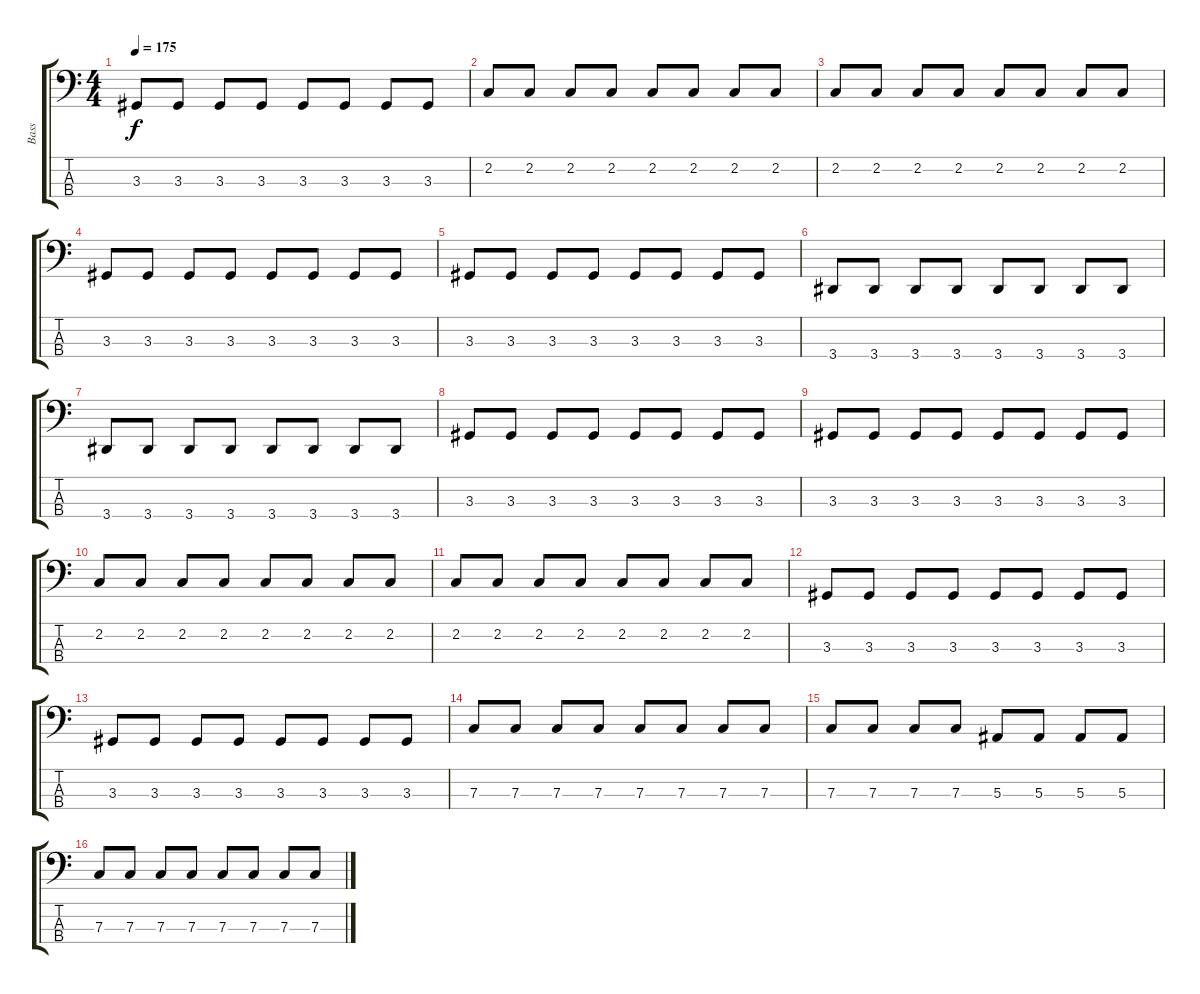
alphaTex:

\track ("Bass" "Bass") {instrument electricbassfinger}
\staff {score tabs}
\tuning (Eb2 Bb1 F1 C1) {hide}
\ts (4 4)
\tempo 175
\clef f4
\ks c
3.3.8{dy f} 3.3.8 3.3.8 3.3.8 3.3.8 3.3.8 3.3.8 3.3.8 |
2.2.8 2.2.8 2.2.8 2.2.8 2.2.8 2.2.8 2.2.8 2.2.8 |
2.2.8 2.2.8 2.2.8 2.2.8 2.2.8 2.2.8 2.2.8 2.2.8 |
3.3.8 3.3.8 3.3.8 3.3.8 3.3.8 3.3.8 3.3.8 3.3.8 |
3.3.8 3.3.8 3.3.8 3.3.8 3.3.8 3.3.8 3.3.8 3.3.8 |
3.4.8 3.4.8 3.4.8 3.4.8 3.4.8 3.4.8 3.4.8 3.4.8 |
3.4.8 3.4.8 3.4.8 3.4.8 3.4.8 3.4.8 3.4.8 3.4.8 |
3.3.8 3.3.8 3.3.8 3.3.8 3.3.8 3.3.8 3.3.8 3.3.8 |
3.3.8 3.3.8 3.3.8 3.3.8 3.3.8 3.3.8 3.3.8 3.3.8 |
2.2.8 2.2.8 2.2.8 2.2.8 2.2.8 2.2.8 2.2.8 2.2.8 |
2.2.8 2.2.8 2.2.8 2.2.8 2.2.8 2.2.8 2.2.8 2.2.8 |
3.3.8 3.3.8 3.3.8 3.3.8 3.3.8 3.3.8 3.3.8 3.3.8 |
3.3.8 3.3.8 3.3.8 3.3.8 3.3.8 3.3.8 3.3.8 3.3.8 |
7.3.8 7.3.8 7.3.8 7.3.8 7.3.8 7.3.8 7.3.8 7.3.8 |
7.3.8 7.3.8 7.3.8 7.3.8 5.3.8 5.3.8 5.3.8 5.3.8 |
7.3.8 7.3.8 7.3.8 7.3.8 7.3.8 7.3.8 7.3.8 7.3.8
